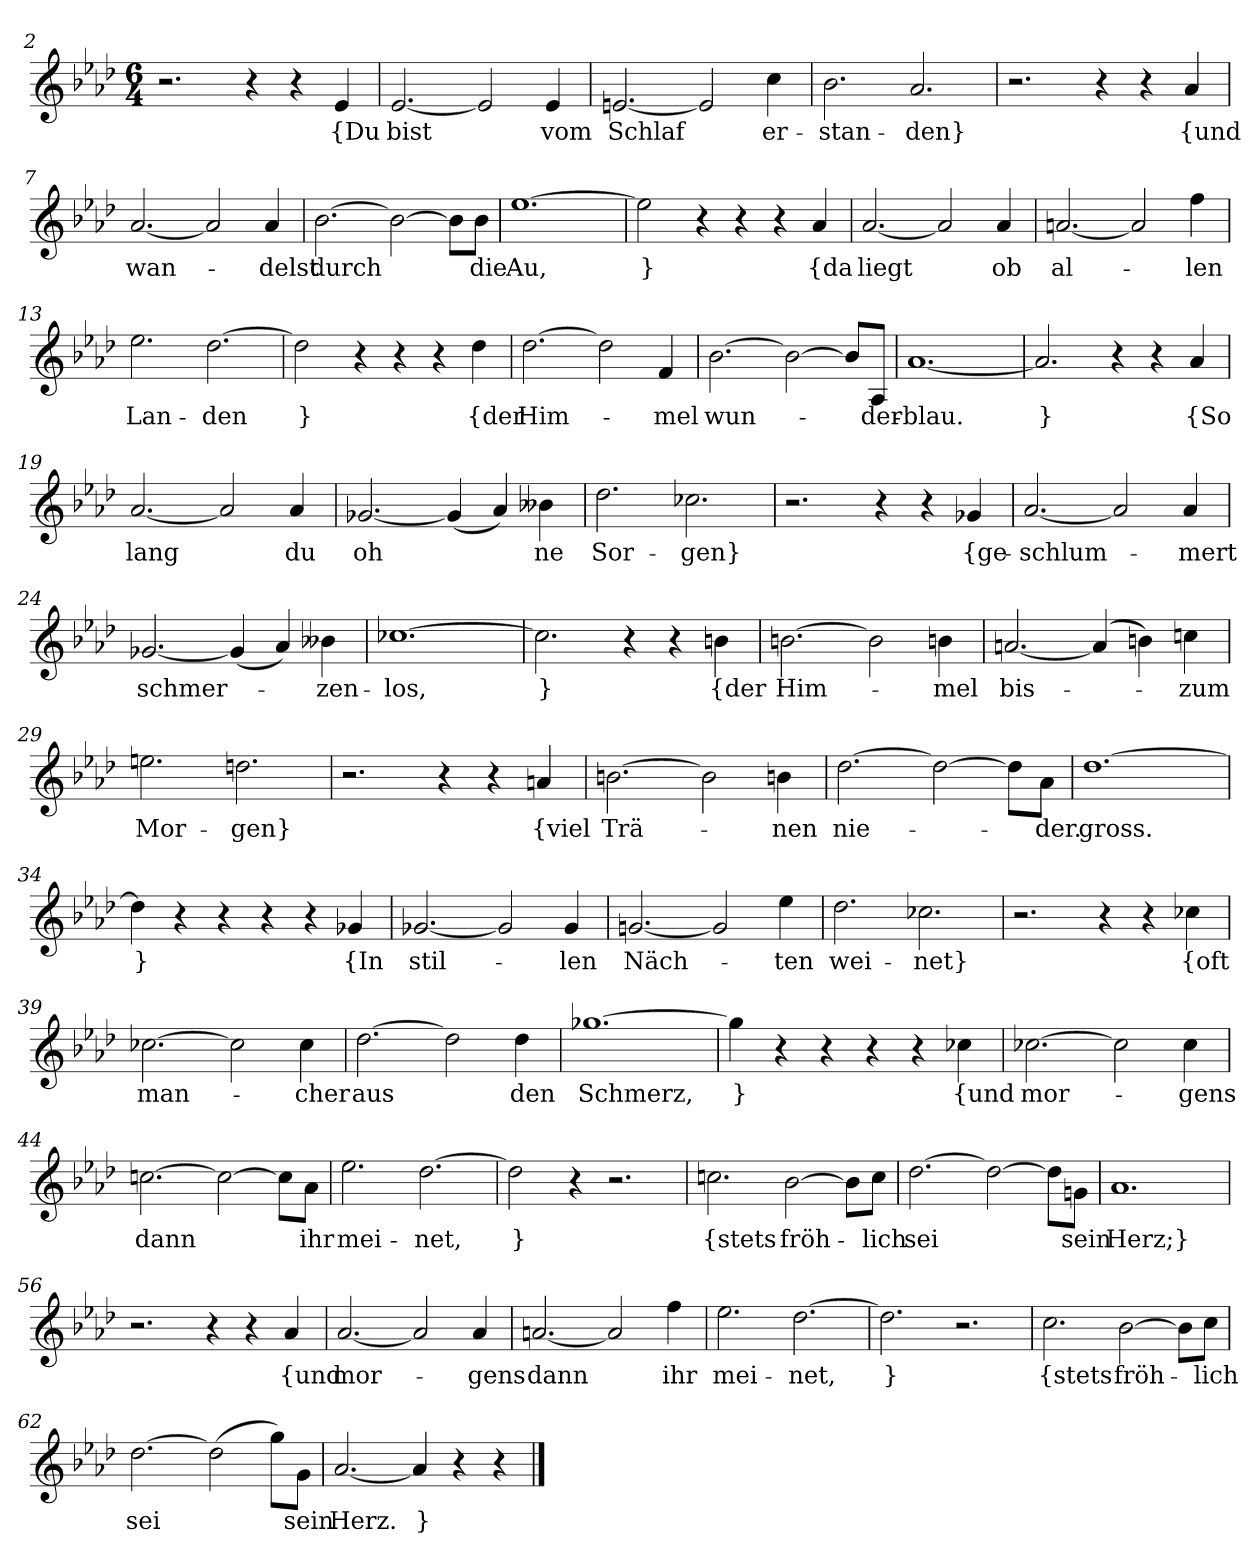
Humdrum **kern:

**kern	**text
*part1	*part1
*staff1	*staff1
*clefG2	*
*k[b-e-a-d-]	*
*M6/4	*
=2	=2
2.r	.
4r	.
4r	.
4e-	{Du
=3	=3
[2.e-	bist
2e-]	.
4e-	vom
=4	=4
[2.en	Schlaf
2en]	.
4cc	er-
=5	=5
2.b-	-stan-
2.a-	-den}
=6	=6
2.r	.
4r	.
4r	.
4a-	{und
=7	=7
[2.a-	wan-
2a-]	.
4a-	-delst
=8	=8
[2.b-	durch
2b-_	.
8b-\L]	.
8b-\J	die
=9	=9
[1.ee-	Au,
=10	=10
2ee-]	}
4r	.
4r	.
4r	.
4a-	{da
=11	=11
[2.a-	liegt
2a-]	.
4a-	ob
=12	=12
[2.an	al-
2an]	.
4ff	-len
=13	=13
2.ee-	Lan-
[2.dd-	-den
=14	=14
2dd-]	}
4r	.
4r	.
4r	.
4dd-	{der
=15	=15
[2.dd-	Him-
2dd-]	.
4f	-mel
=16	=16
[2.b-	wun-
2b-_	.
8b-/L]	.
8A-/J	-der-
=17	=17
[1.a-	blau.
=18	=18
2.a-]	}
4r	.
4r	.
4a-	{So
=19	=19
[2.a-	lang
2a-]	.
4a-	du
=20	=20
[2.g-X	oh
(4g-]	.
4a-)	.
4b--X	-ne
=21	=21
2.dd-	Sor-
2.cc-X	-gen}
=22	=22
2.r	.
4r	.
4r	.
4g-X	{ge-
=23	=23
[2.a-	-schlum-
2a-]	.
4a-	-mert
=24	=24
[2.g-X	schmer-
(4g-]	.
4a-)	.
4b--X	-zen-
=25	=25
[1.cc-X	-los,
=26	=26
2.cc-]	}
4r	.
4r	.
4bn	{der
=27	=27
[2.bn	Him-
2bn]	.
4bn	-mel
=28	=28
[2.an	bis-
(4an]	.
4bn)	.
4ccn	zum
=29	=29
2.een	Mor-
2.ddn	-gen}
=30	=30
2.r	.
4r	.
4r	.
4an	{viel
=31	=31
[2.bn	Trä-
2bn]	.
4bn	-nen
=32	=32
[2.dd-	nie-
2dd-_	.
8dd-\L]	.
8a-\J	-der.
=33	=33
[1.dd-	-gross.
=34	=34
4dd-]	}
4r	.
4r	.
4r	.
4r	.
4g-X	{In
=35	=35
[2.g-X	stil-
2g-]	.
4g-	-len
=36	=36
[2.gn	Näch-
2gn]	.
4ee-	-ten
=37	=37
2.dd-	wei-
2.cc-X	-net}
=38	=38
2.r	.
4r	.
4r	.
4cc-X	{oft
=39	=39
[2.cc-X	man-
2cc-]	.
4cc-	-cher
=40	=40
[2.dd-	aus
2dd-]	.
4dd-	den
=41	=41
[1.gg-X	Schmerz,
=42	=42
4gg-]	}
4r	.
4r	.
4r	.
4r	.
4cc-X	{und
=43	=43
[2.cc-X	mor-
2cc-]	.
4cc-	-gens
=44	=44
[2.ccn	dann
2ccn_	.
8ccn\L]	.
8a-\J	ihr
=45	=45
2.ee-	mei-
[2.dd-	-net,
=46	=46
2dd-]	}
4r	.
2.r	.
=47	=47
2.ccn	{stets
[2b-	fröh-
8b-\L]	.
8cc\J	-lich
=48	=48
[2.dd-	sei
2dd-_	.
8dd-\L]	.
8gn\J	sein
=49	=49
1.a-	Herz;}
=56	=56
2.r	.
4r	.
4r	.
4a-	{und
=57	=57
[2.a-	mor-
2a-]	.
4a-	-gens
=58	=58
[2.an	dann
2an]	.
4ff	ihr
=59	=59
2.ee-	mei-
[2.dd-	-net,
=60	=60
2.dd-]	}
2.r	.
=61	=61
2.cc	{stets
[2b-	fröh-
8b-\L]	.
8cc\J	-lich
=62	=62
[2.dd-	sei
(2dd-]	.
8gg\L)	.
8g\J	sein
=63	=63
[2.a-	Herz.
4a-]	}
4r	.
4r	.
==	==
*-	*-
